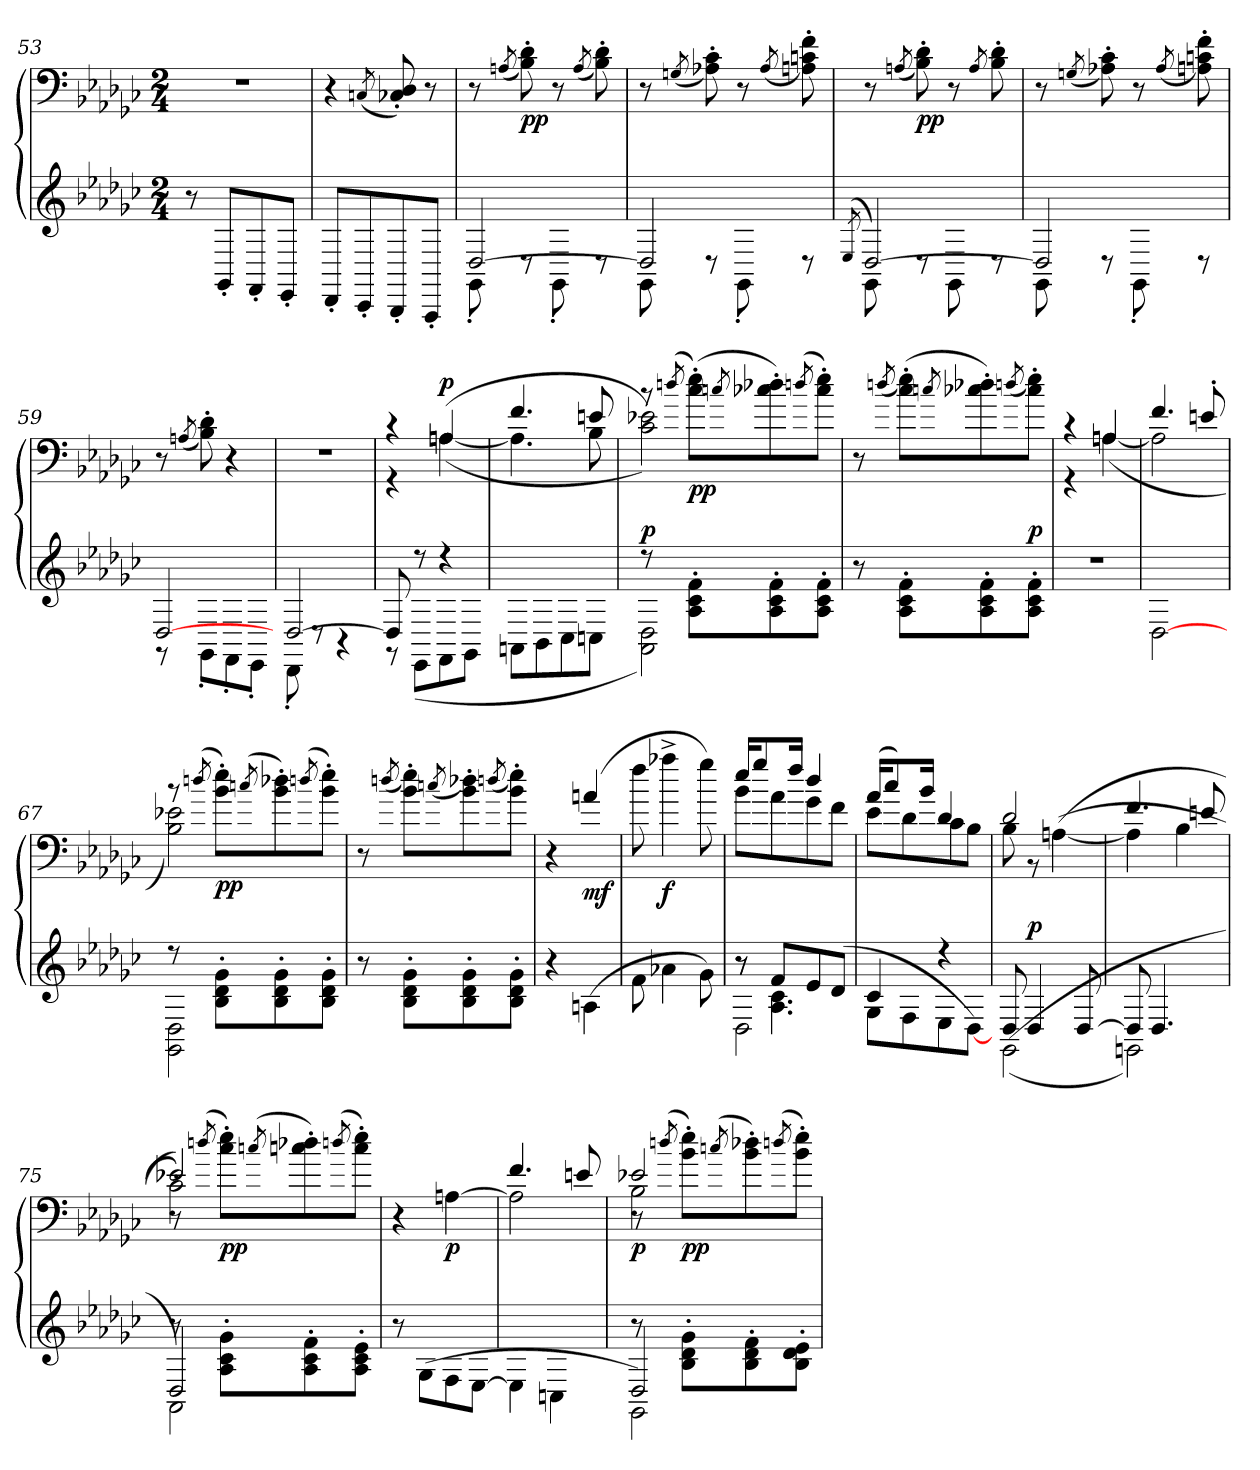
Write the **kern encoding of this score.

**kern	**kern	**dynam
*part1	*part1	*part1
*staff2	*staff1	*staff1/2
!!LO:LB:g=z
*clefG2	*clefF4	*
*k[b-e-a-d-g-c-]	*k[b-e-a-d-g-c-]	*
*G-:	*G-:	*
*M2/4	*M2/4	*
=53	=53	=53
8r	2r	.
8GG-'/L	.	.
8FF'/	.	.
8EE-'/J	.	.
=54	=54	=54
8DD-'/L	4r	.
8CC-'/	.	.
.	(<8qCn/	.
8BBB-'/	8C-X'/ 8D-'/)	.
8AAA-'/J	8r	.
=55	=55	=55
*^	*	*
[2D-/	8GG-'\	8r	.
.	.	(<8qAn/	.
!	!	!	!LO:DY:b
.	8r	8B-'\ 8d-'\)	pp
.	8GG-'\	8r	.
.	.	(<8qA/	.
.	8r	8B-'\ 8d-'\)	.
=56	=56	=56	=56
2D-/]	8GG-\	8r	.
.	.	(<8qGn/	.
.	8r	8A-X'\ 8c-'\)	.
.	8GG-'\	8r	.
.	.	(<8qA-/	.
.	8r	8An'\ 8cn'\ 8f'\)	.
=57	=57	=57	=57
(<8qE-/	.	.	.
[2D-/)	8GG-\	8r	.
.	.	(<8qAn/	.
!	!	!	!LO:DY:b
.	8r	8B-'\ 8d-'\)	pp
.	8GG-\	8r	.
.	.	8qA/	.
.	8r	8B-'\ 8d-'\	.
=58	=58	=58	=58
2D-/]	8GG-\	8r	.
.	.	(<8qGn/	.
.	8r	8A-X'\ 8c-'\)	.
.	8GG-'\	8r	.
.	.	(<8qA-/	.
.	8r	8An'\ 8cn'\ 8f'\)	.
!!LO:PB:g=z
=59	=59	=59	=59
[2D-/	8r	8r	.
.	.	(<8qAn/	.
.	8GG-'\L	8B-'\ 8d-'\)	.
.	8FF'\	4r	.
.	8EE-'\J	.	.
=60	=60	=60	=60
[2D-/	8DD-'\	2r	.
.	8r	.	.
.	4r	.	.
=61	=61	=61	=61
*	*	*^	*
8D-/]	8r	4r	4r	.
8r	(<8EE-\L	.	.	.
!	!	!	!	!LO:DY:a
4r	8FF\	(>(<4An\	[4An/	p
.	8GG-\J	.	.	.
*v	*v	*	*	*
=62	=62	=62	=62
8AAn\L	4.f/	4.An\]	.
8BB-\	.	.	.
8C-\	.	.	.
8Cn\J	8en/	8B-\	.
=63	=63	=63	=63
*^	*	*	*
!	!	!	!	!LO:DY:a=2
8r	2AA-\ 2D-\)	8r	2c-\ 2e-X\))	p
.	.	(>8qddn/	.	.
!	!	!	!	!LO:DY:b
8A-'\ 8c-'\ 8f'\L	.	(>8cc-'\ 8ee-'\L)	.	pp
.	.	8qccn/	.	.
8A-'\ 8c-'\ 8f'\	.	8cc-X'\ 8dd-X'\)	.	.
.	.	(>8qddn/	.	.
8A-'\ 8c-'\ 8f'\J	.	8cc-'\ 8ee-'\J)	.	.
*v	*v	*	*	*
*	*v	*v	*
=64	=64	=64
8r	8r	.
.	(>8qddn/	.
8A-'\ 8c-'\ 8f'\L	(>8cc-'\ 8ee-'\L)	.
.	8qccn/	.
8A-'\ 8c-'\ 8f'\	8cc-X'\ 8dd-X'\)	.
.	(>8qddn/	.
!	!	!LO:DY:a=2
8A-'\ 8c-'\ 8f'\J	8cc-'\ 8ee-'\J)	p
!!LO:PB:g=z
=65	=65	=65
*	*^	*
2r	4r	4r	.
.	4An/	(>[4An\	.
=66	=66	=66	=66
[2D-\	4.f/	2A\]	.
.	8en'/	.	.
=67	=67	=67	=67
*^	*	*	*
8r	2GG-\ 2D-\	8r	2B-\ 2e-X\)	.
.	.	(>8qddn/	.	.
!	!	!	!	!LO:DY:b
8B-'\ 8d-'\ 8g-'\L	.	8b-'\ 8ee-'\L)	.	pp
.	.	(>8qccn/	.	.
8B-'\ 8d-'\ 8g-'\	.	8b-'\ 8dd-X'\)	.	.
.	.	(>8qddn/	.	.
8B-'\ 8d-'\ 8g-'\J	.	8b-'\ 8ee-'\J)	.	.
*v	*v	*	*	*
*	*v	*v	*
=68	=68	=68
8r	8r	.
.	(>8qddn/	.
8B-'\ 8d-'\ 8g-'\L	8b-'\ 8ee-'\L)	.
.	(>8qccn/	.
8B-'\ 8d-'\ 8g-'\	8b-'\ 8dd-X'\)	.
.	(>8qddn/	.
8B-'\ 8d-'\ 8g-'\J	8b-'\ 8ee-'\J)	.
=69	=69	=69
4r	4r	.
!	!	!LO:DY:b
(>4An\	(>4an/	mf
=70	=70	=70
8f\	8ff\	.
!	!	!LO:DY:b
4a-X\	4aa-X^\	f
8g-\)	8gg-\)	.
=71	=71	=71
*^	*^	*
*	*^	*	*	*
8r	8r	2D-\	16ee-/KL	8b-\L	.
.	.	.	8gg-/	.	.
8f/L	4.A-\ 4.c-\	.	.	8a-\	.
.	.	.	16ff/Jk	.	.
8e-/	.	.	4dd-/	8g-\	.
(<8d-/J	.	.	.	8f\J	.
*	*v	*v	*	*	*
!!LO:LB:g=z	!!
=72	=72	=72	=72	=72
4c-/	8G-\L	(>16a-/KL	8e-\L	.
.	.	8cc-/)	.	.
.	8F\	.	8d-\	.
.	.	16b-/Jk	.	.
4r	8E-\	4d-/	8c-\	.
.	[8D-\J)	.	8B-\J	.
=73	=73	=73	=73	=73
8D-/	(<(<2GG-\	2d-/	8B-\	.
!	!	!	!	!LO:DY:a=2
4D-/	.	.	8r	p
.	.	.	(>(<[4An\	.
[8D-/	.	.	.	.
=74	=74	=74	=74	=74
8D-/]	2GGn\)	4.f/	4A\]	.
4.D-/	.	.	.	.
.	.	.	4B-\	.
.	.	8en/	.	.
=75	=75	=75	=75	=75
*	*^	*	*^	*
8r	2D-/	2AA-\)	8r	2e-X/)	2c-'\)	.
.	.	.	(>8qddn/	.	.	.
!	!	!	!	!	!	!LO:DY:b
8A-'\ 8c-'\ 8g-'\L	.	.	8cc-'\ 8ee-'\L)	.	.	pp
.	.	.	(>8qccn/	.	.	.
8A-'\ 8c-'\ 8f'\	.	.	8cc'\ 8dd-X'\)	.	.	.
.	.	.	(>8qddn/	.	.	.
8A-'\ 8c-'\ 8e-'\J	.	.	8cc'\ 8ee-'\J)	.	.	.
*v	*v	*v	*	*	*	*
*	*v	*v	*v	*
=76	=76	=76
8r	4r	.
(>8G-\L	.	.
!	!	!LO:DY:b
8F\	[4An\	p
[8E-\J	.	.
=77	=77	=77
*	*^	*
4E-\]	4.f/	2An\]	.
4Cn\	.	.	.
.	8en/	.	.
!!LO:LB:g=z
=78	=78	=78	=78
*^	*	*^	*
*	*^	*	*	*	*
!	!	!	!	!	!	!LO:DY:b
8r	2D-/)	2GG-\	8r	2e-X/	2B-\	p
.	.	.	(>8qddn/	.	.	.
!	!	!	!	!	!	!LO:DY:b
8B-'\ 8d-'\ 8g-'\L	.	.	8b-'\ 8ee-'\L)	.	.	pp
.	.	.	(>8qccn/	.	.	.
8B-'\ 8d-'\ 8f'\	.	.	8b-'\ 8dd-X'\)	.	.	.
.	.	.	(>8qddn/	.	.	.
8B-'\ 8d-'\ 8e-'\J	.	.	8b-'\ 8ee-'\J)	.	.	.
*v	*v	*v	*	*	*	*
*	*v	*v	*v	*
=	=	=
*-	*-	*-
